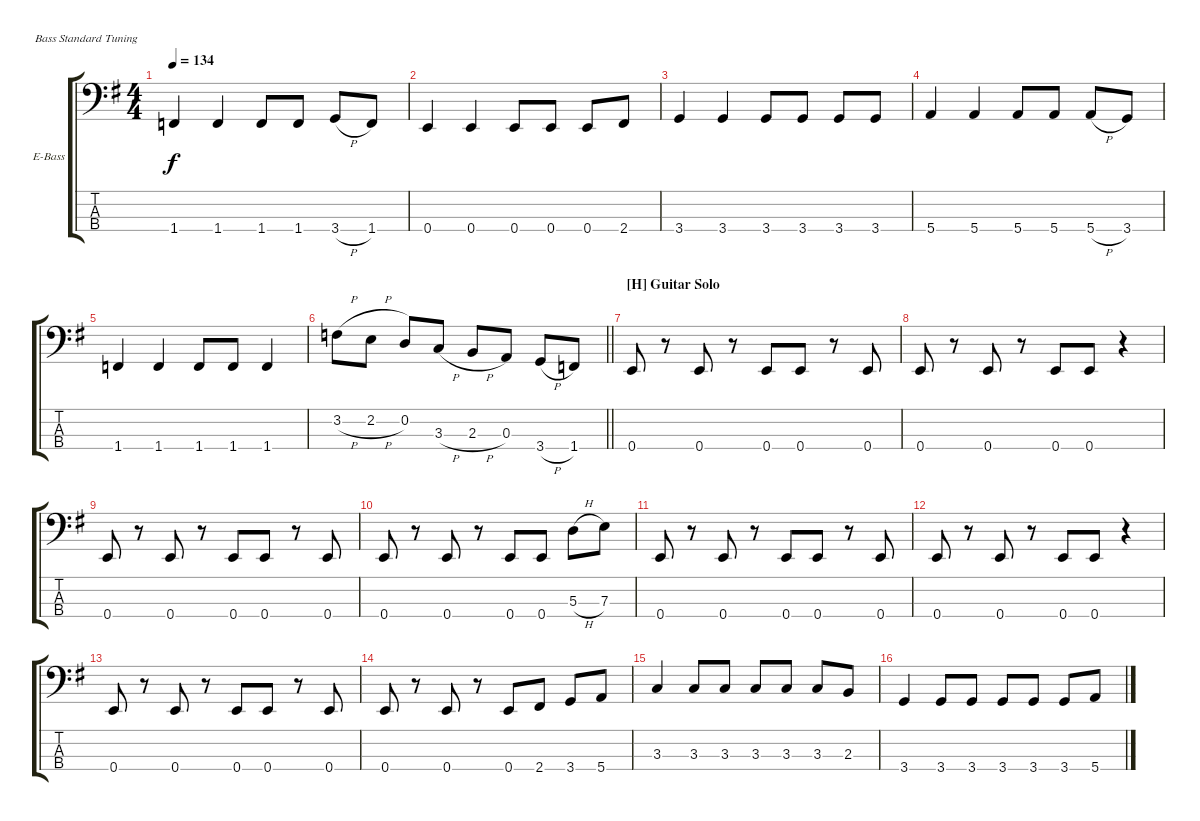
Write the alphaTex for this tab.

\defaultSystemsLayout 4
\bracketExtendMode groupsimilarinstruments
\firstSystemTrackNameOrientation horizontal
\otherSystemsTrackNameOrientation horizontal
\track ("Juan Croucier" "E-Bass") {instrument electricbassfinger}
\staff {score tabs}
\tuning (G2 D2 A1 E1)
\ts (4 4)
\tempo 134
\clef f4
\ks g
1.4.4{dy f} 1.4.4 1.4.8 1.4.8 3.4{h}.8 1.4.8 |
0.4.4 0.4.4 0.4.8 0.4.8 0.4.8 2.4.8 |
3.4.4 3.4.4 3.4.8 3.4.8 3.4.8 3.4.8 |
5.4.4 5.4.4 5.4.8 5.4.8 5.4{h}.8 3.4.8 |
1.4.4 1.4.4 1.4.8 1.4.8 1.4.4 |
\barLineRight lightlight
3.2{h}.8 2.2{h}.8 0.2.8 3.3{h}.8 2.3{h}.8 0.3.8 3.4{h}.8 1.4.8 |
\section ("H" "Guitar Solo")
0.4.8 r.8 0.4.8 r.8 0.4.8 0.4.8 r.8 0.4.8 |
0.4.8 r.8 0.4.8 r.8 0.4.8 0.4.8 r.4 |
0.4.8 r.8 0.4.8 r.8 0.4.8 0.4.8 r.8 0.4.8 |
0.4.8 r.8 0.4.8 r.8 0.4.8 0.4.8 5.3{h}.8 7.3.8 |
0.4.8 r.8 0.4.8 r.8 0.4.8 0.4.8 r.8 0.4.8 |
0.4.8 r.8 0.4.8 r.8 0.4.8 0.4.8 r.4 |
0.4.8 r.8 0.4.8 r.8 0.4.8 0.4.8 r.8 0.4.8 |
0.4.8 r.8 0.4.8 r.8 0.4.8 2.4.8 3.4.8 5.4.8 |
3.3.4 3.3.8 3.3.8 3.3.8 3.3.8 3.3.8 2.3.8 |
3.4.4 3.4.8 3.4.8 3.4.8 3.4.8 3.4.8 5.4.8
